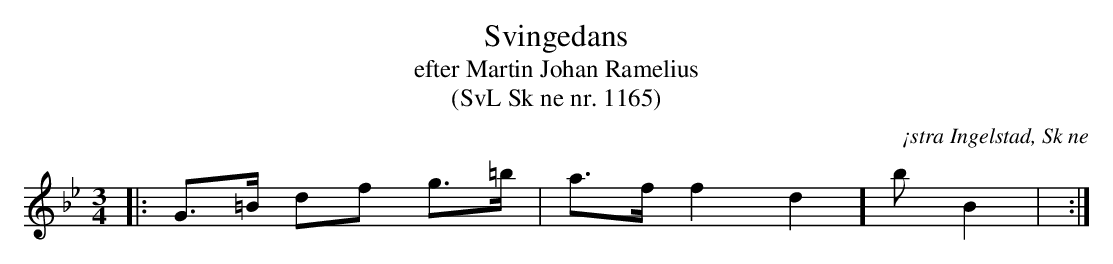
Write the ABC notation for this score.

X:1
T:Svingedans
T:efter Martin Johan Ramelius
T:(SvL Sk ne nr. 1165)
O:¡stra Ingelstad, Sk ne
M:3/4
L:1/8
Q:1/4=108
K:Bb
|: G>=B df g>=b | a>f ^[f2d2] bB2 | :|
|:  :|
